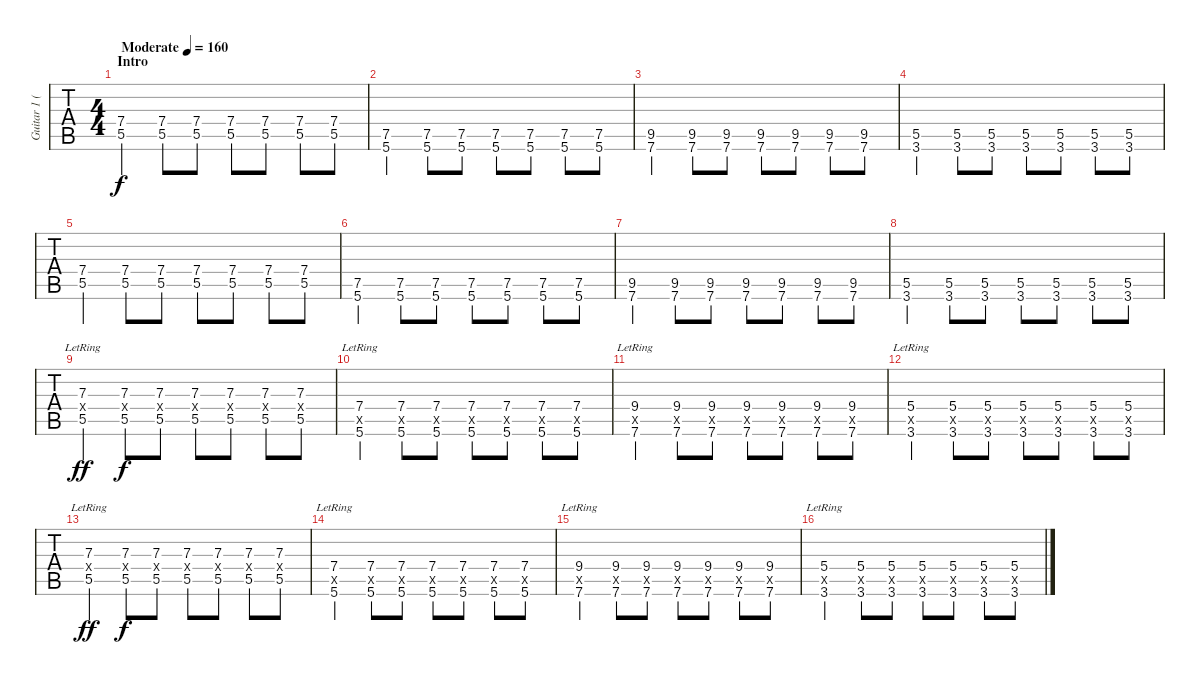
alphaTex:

\track ("Guitar 1 (lead) - Alexander Chmiel" "Guitar 1 (") {instrument overdrivenguitar}
\staff {tabs}
\tuning (E4 B3 G3 D3 A2 E2) {hide}
\ts (4 4)
\section ("" "Intro")
\tempo (160 "Moderate")
\clef g2
\ks c
(7.4 5.5).4{dy f instrument overdrivenguitar} (7.4 5.5).8 (7.4 5.5).8 (7.4 5.5).8 (7.4 5.5).8 (7.4 5.5).8 (7.4 5.5).8 |
(7.5 5.6).4 (7.5 5.6).8 (7.5 5.6).8 (7.5 5.6).8 (7.5 5.6).8 (7.5 5.6).8 (7.5 5.6).8 |
(9.5 7.6).4 (9.5 7.6).8 (9.5 7.6).8 (9.5 7.6).8 (9.5 7.6).8 (9.5 7.6).8 (9.5 7.6).8 |
(5.5 3.6).4 (5.5 3.6).8 (5.5 3.6).8 (5.5 3.6).8 (5.5 3.6).8 (5.5 3.6).8 (5.5 3.6).8 |
(7.4 5.5).4 (7.4 5.5).8 (7.4 5.5).8 (7.4 5.5).8 (7.4 5.5).8 (7.4 5.5).8 (7.4 5.5).8 |
(7.5 5.6).4 (7.5 5.6).8 (7.5 5.6).8 (7.5 5.6).8 (7.5 5.6).8 (7.5 5.6).8 (7.5 5.6).8 |
(9.5 7.6).4 (9.5 7.6).8 (9.5 7.6).8 (9.5 7.6).8 (9.5 7.6).8 (9.5 7.6).8 (9.5 7.6).8 |
(5.5 3.6).4 (5.5 3.6).8 (5.5 3.6).8 (5.5 3.6).8 (5.5 3.6).8 (5.5 3.6).8 (5.5 3.6).8 |
(7.3{ac lr} 0.4{x} 5.5).4{dy ff} (7.3 0.4{x} 5.5).8{dy f} (7.3 0.4{x} 5.5).8 (7.3 0.4{x} 5.5).8 (7.3 0.4{x} 5.5).8 (7.3 0.4{x} 5.5).8 (7.3 0.4{x} 5.5).8 |
(7.4{lr} 0.5{x} 5.6).4 (7.4 0.5{x} 5.6).8 (7.4 0.5{x} 5.6).8 (7.4 0.5{x} 5.6).8 (7.4 0.5{x} 5.6).8 (7.4 0.5{x} 5.6).8 (7.4 0.5{x} 5.6).8 |
(9.4{lr} 0.5{x} 7.6).4 (9.4 0.5{x} 7.6).8 (9.4 0.5{x} 7.6).8 (9.4 0.5{x} 7.6).8 (9.4 0.5{x} 7.6).8 (9.4 0.5{x} 7.6).8 (9.4 0.5{x} 7.6).8 |
(5.4{lr} 0.5{x} 3.6).4 (5.4 0.5{x} 3.6).8 (5.4 0.5{x} 3.6).8 (5.4 0.5{x} 3.6).8 (5.4 0.5{x} 3.6).8 (5.4 0.5{x} 3.6).8 (5.4 5.5{x} 3.6).8 |
(7.3{ac lr} 0.4{x} 5.5).4{dy ff} (7.3 0.4{x} 5.5).8{dy f} (7.3 0.4{x} 5.5).8 (7.3 0.4{x} 5.5).8 (7.3 0.4{x} 5.5).8 (7.3 0.4{x} 5.5).8 (7.3 0.4{x} 5.5).8 |
(7.4{lr} 0.5{x} 5.6).4 (7.4 0.5{x} 5.6).8 (7.4 0.5{x} 5.6).8 (7.4 0.5{x} 5.6).8 (7.4 0.5{x} 5.6).8 (7.4 0.5{x} 5.6).8 (7.4 0.5{x} 5.6).8 |
(9.4{lr} 0.5{x} 7.6).4 (9.4 0.5{x} 7.6).8 (9.4 0.5{x} 7.6).8 (9.4 0.5{x} 7.6).8 (9.4 0.5{x} 7.6).8 (9.4 0.5{x} 7.6).8 (9.4 0.5{x} 7.6).8 |
(5.4{lr} 0.5{x} 3.6).4 (5.4 0.5{x} 3.6).8 (5.4 0.5{x} 3.6).8 (5.4 0.5{x} 3.6).8 (5.4 0.5{x} 3.6).8 (5.4 0.5{x} 3.6).8 (5.4 0.5{x} 3.6).8
